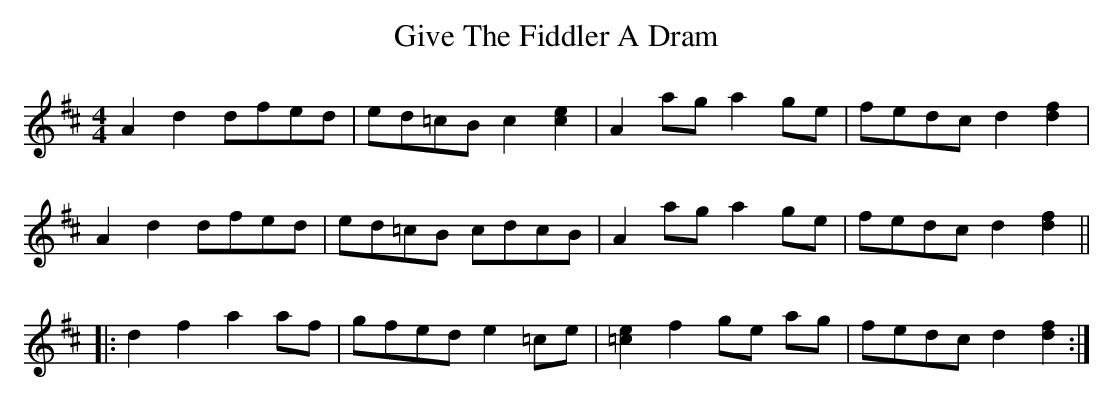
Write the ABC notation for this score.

X:1
T: Give The Fiddler A Dram
M: 4/4
L: 1/8
K: Dmaj
A2 d2 dfed| ed=cB c2 [ce]2| A2 ag a2 ge| fedc d2 [df]2|
A2 d2 dfed| ed=cB cdcB| A2 ag a2 ge| fedc d2 [df]2||
|: d2 f2 a2 af| gfed e2 =ce|[=ce]2 f2 ge ag| fedc d2 [df]2:|
